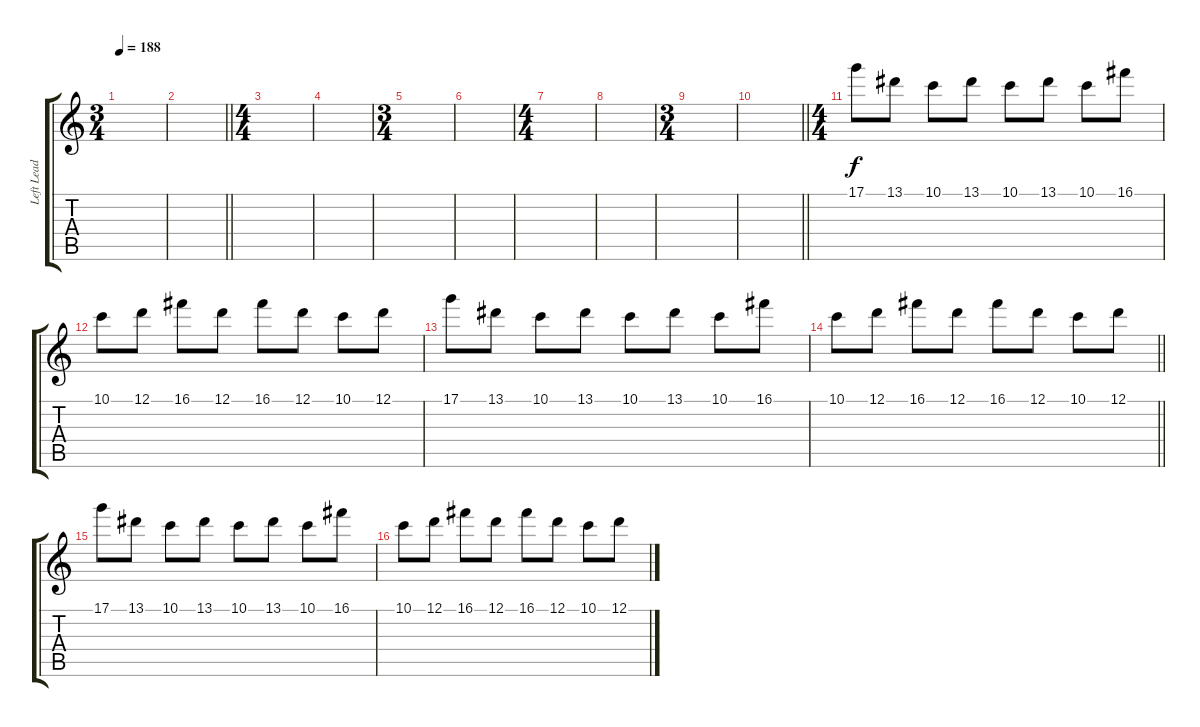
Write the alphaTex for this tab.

\track ("Left Lead 1" "Left Lead ") {instrument distortionguitar}
\staff {score tabs}
\tuning (D4 A3 F3 C3 G2 C2) {hide}
\ts (3 4)
\section ("" "")
\tempo 188
\clef g2
\ks c
|
\barLineRight lightlight
|
\ts (4 4)
\section ("" "")
|
|
\ts (3 4)
|
|
\ts (4 4)
|
|
\ts (3 4)
|
\barLineRight lightlight
|
\ts (4 4)
\section ("" "")
17.1.8 13.1.8 10.1.8 13.1.8 10.1.8 13.1.8 10.1.8 16.1.8 |
10.1.8 12.1.8 16.1.8 12.1.8 16.1.8 12.1.8 10.1.8 12.1.8 |
17.1.8 13.1.8 10.1.8 13.1.8 10.1.8 13.1.8 10.1.8 16.1.8 |
\barLineRight lightlight
10.1.8 12.1.8 16.1.8 12.1.8 16.1.8 12.1.8 10.1.8 12.1.8 |
\section ("" "")
17.1.8 13.1.8 10.1.8 13.1.8 10.1.8 13.1.8 10.1.8 16.1.8 |
10.1.8 12.1.8 16.1.8 12.1.8 16.1.8 12.1.8 10.1.8 12.1.8
